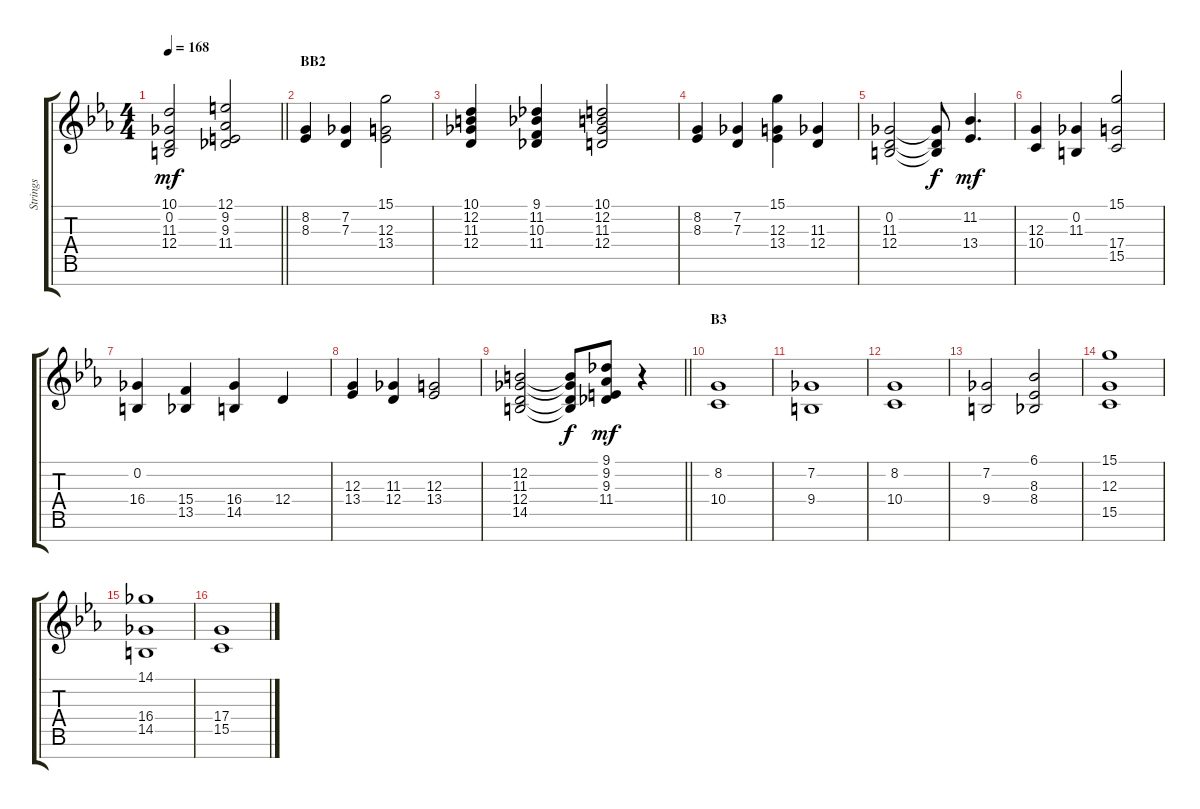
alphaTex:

\track ("Strings" "Strings") {instrument stringensemble1}
\staff {score tabs}
\tuning (E4 B3 G3 D3 A2 E2 B1) {hide}
\ts (4 4)
\tempo 168
\clef g2
\barLineRight lightlight
\ks cminor
(10.1 0.2 11.3 12.4).2{dy mf} (12.1 9.2 9.3 11.4).2 |
\section ("" "BB2")
(8.2 8.3).4 (7.2 7.3).4 (15.1 12.3 13.4).2 |
(10.1 12.2 11.3 12.4).4 (9.1 11.2 10.3 11.4).4 (10.1 12.2 11.3 12.4).2 |
(8.2 8.3).4 (7.2 7.3).4 (15.1 12.3 13.4).4 (11.3 12.4).4 |
(0.2 11.3 12.4).2 (0.2{t} 11.3{t} 12.4{t}).8{dy f} (11.2 13.4).4{d dy mf} |
(12.3 10.4).4 (0.2 11.3).4 (15.1 17.4 15.5).2 |
(0.2 16.4).4 (15.4 13.5).4 (16.4 14.5).4 12.4.4 |
(12.3 13.4).4 (11.3 12.4).4 (12.3 13.4).2 |
\barLineRight lightlight
(12.2 11.3 12.4 14.5).2 (12.2{t} 11.3{t} 12.4{t} 14.5{t}).8{dy f} (9.1 9.2 9.3 11.4).8{dy mf} r.4 |
\section ("" "B3")
(8.2 10.4).1 |
(7.2 9.4).1 |
(8.2 10.4).1 |
(7.2 9.4).2 (6.1 8.3 8.4).2 |
(15.1 12.3 15.5).1 |
(14.1 16.4 14.5).1 |
(17.4 15.5).1
